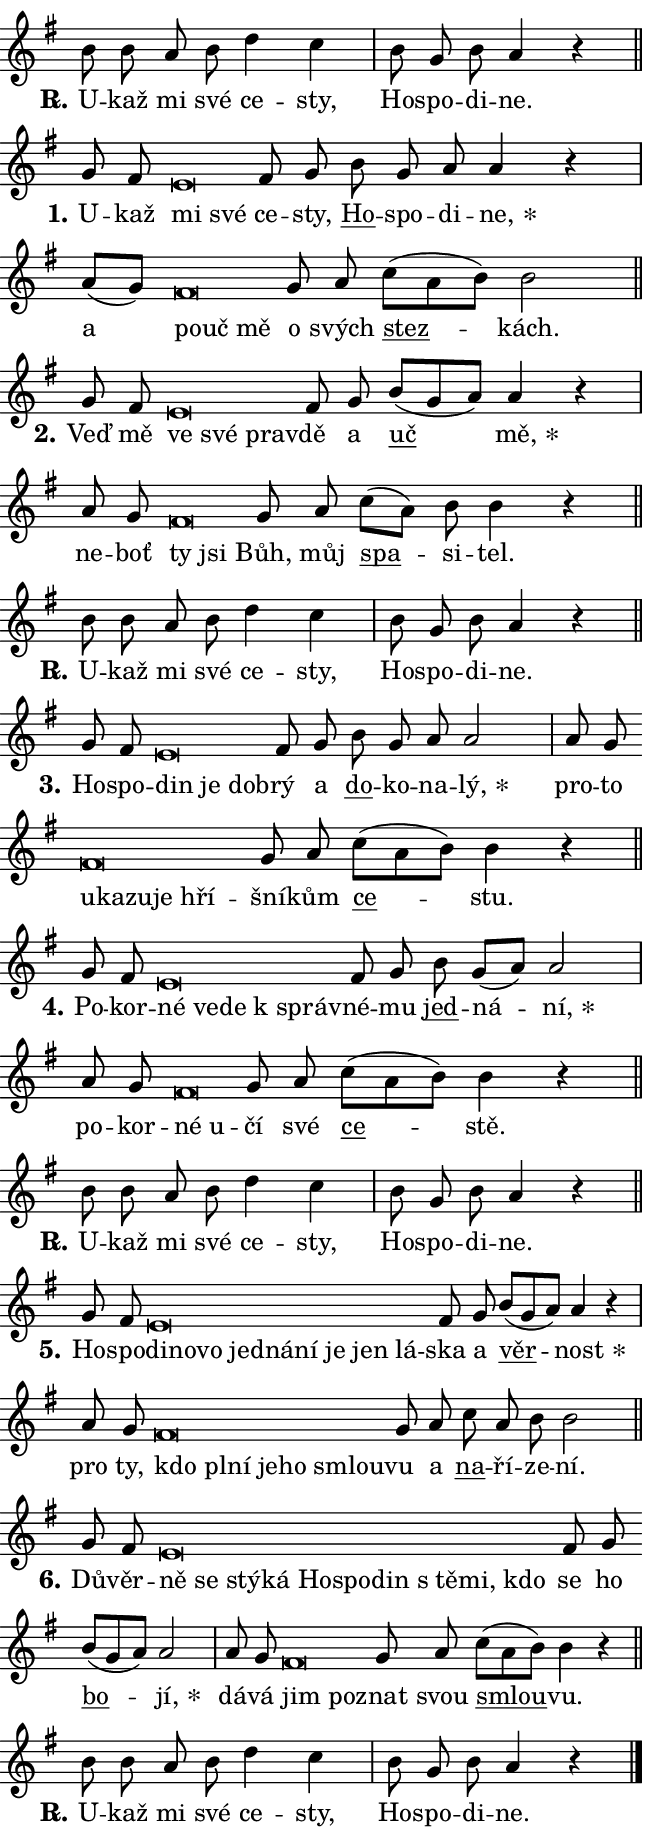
\version "2.24.0"
\header { tagline = "" }
\paper {
  indent = 0\cm
  top-margin = 0\cm
  right-margin = 0.13\cm % to fit lyric hyphens
  bottom-margin = 0\cm
  left-margin = 0\cm
  paper-width = 11\cm
  page-breaking = #ly:one-page-breaking
  system-system-spacing.basic-distance = #11
  score-system-spacing.basic-distance = #11
  ragged-last = ##f
}


%% Author: Thomas Morley
%% https://lists.gnu.org/archive/html/lilypond-user/2020-05/msg00002.html
#(define (line-position grob)
"Returns position of @var[grob} in current system:
   @code{'start}, if at first time-step
   @code{'end}, if at last time-step
   @code{'middle} otherwise
"
  (let* ((col (ly:item-get-column grob))
         (ln (ly:grob-object col 'left-neighbor))
         (rn (ly:grob-object col 'right-neighbor))
         (col-to-check-left (if (ly:grob? ln) ln col))
         (col-to-check-right (if (ly:grob? rn) rn col))
         (break-dir-left
           (and
             (ly:grob-property col-to-check-left 'non-musical #f)
             (ly:item-break-dir col-to-check-left)))
         (break-dir-right
           (and
             (ly:grob-property col-to-check-right 'non-musical #f)
             (ly:item-break-dir col-to-check-right))))
        (cond ((eqv? 1 break-dir-left) 'start)
              ((eqv? -1 break-dir-right) 'end)
              (else 'middle))))

#(define (tranparent-at-line-position vctor)
  (lambda (grob)
  "Relying on @code{line-position} select the relevant enry from @var{vctor}.
Used to determine transparency,"
    (case (line-position grob)
      ((end) (not (vector-ref vctor 0)))
      ((middle) (not (vector-ref vctor 1)))
      ((start) (not (vector-ref vctor 2))))))

noteHeadBreakVisibility =
#(define-music-function (break-visibility)(vector?)
"Makes @code{NoteHead}s transparent relying on @var{break-visibility}"
#{
  \override NoteHead.transparent =
    #(tranparent-at-line-position break-visibility)
#})

#(define delete-ledgers-for-transparent-note-heads
  (lambda (grob)
    "Reads whether a @code{NoteHead} is transparent.
If so this @code{NoteHead} is removed from @code{'note-heads} from
@var{grob}, which is supposed to be @code{LedgerLineSpanner}.
As a result ledgers are not printed for this @code{NoteHead}"
    (let* ((nhds-array (ly:grob-object grob 'note-heads))
           (nhds-list
             (if (ly:grob-array? nhds-array)
                 (ly:grob-array->list nhds-array)
                 '()))
           ;; Relies on the transparent-property being done before
           ;; Staff.LedgerLineSpanner.after-line-breaking is executed.
           ;; This is fragile ...
           (to-keep
             (remove
               (lambda (nhd)
                 (ly:grob-property nhd 'transparent #f))
               nhds-list)))
      ;; TODO find a better method to iterate over grob-arrays, similiar
      ;; to filter/remove etc for lists
      ;; For now rebuilt from scratch
      (set! (ly:grob-object grob 'note-heads)  '())
      (for-each
        (lambda (nhd)
          (ly:pointer-group-interface::add-grob grob 'note-heads nhd))
        to-keep))))

squashNotes = {
  \override NoteHead.X-extent = #'(-0.2 . 0.2)
  \override NoteHead.Y-extent = #'(-0.75 . 0)
  \override NoteHead.stencil =
    #(lambda (grob)
       (let ((pos (ly:grob-property grob 'staff-position)))
         (begin
           (if (< pos -7) (display "ERROR: Lower brevis then expected\n") (display ""))
           (if (<= pos -6) ly:text-interface::print ly:note-head::print))))
}
unSquashNotes = {
  \revert NoteHead.X-extent
  \revert NoteHead.Y-extent
  \revert NoteHead.stencil
}

hideNotes = \noteHeadBreakVisibility #begin-of-line-visible
unHideNotes = \noteHeadBreakVisibility #all-visible

% work-around for resetting accidentals
% https://lilypond.org/doc/v2.23/Documentation/notation/displaying-rhythms#unmetered-music
cadenzaMeasure = {
  \cadenzaOff
  \partial 1024 s1024
  \cadenzaOn
}

#(define-markup-command (accent layout props text) (markup?)
  "Underline accented syllable"
  (interpret-markup layout props
    #{\markup \override #'(offset . 4.3) \underline { #text }#}))

responsum = \markup \concat {
  "R" \hspace #-1.05 \path #0.1 #'((moveto 0 0.07) (lineto 0.9 0.8)) \hspace #0.05 "."
}

spaceSize = #0.6828661417322834 % exact space size for TeX Gyre Schola

\layout {
  \context {
    \Staff
    \remove "Time_signature_engraver"
    \override LedgerLineSpanner.after-line-breaking = #delete-ledgers-for-transparent-note-heads
  }
  \context {
    \Lyrics {
      \override LyricSpace.minimum-distance = \spaceSize
      \override LyricText.font-name = #"TeX Gyre Schola"
      \override LyricText.font-size = 1
      \override StanzaNumber.font-name = #"TeX Gyre Schola Bold"
      \override StanzaNumber.font-size = 1
    }
  }
  \context {
    \Score 
    \override NoteHead.text =
      #(lambda (grob) 
        (let ((pos (ly:grob-property grob 'staff-position)))
          #{\markup {
            \combine
              \halign #-0.55 \raise #(if (= pos -6) 0 0.5) \override #'(thickness . 2) \draw-line #'(3.2 . 0)
              \musicglyph "noteheads.sM1"
          }#}))
  }
}

% magnetic-lyrics.ily
%
%   written by
%     Jean Abou Samra <jean@abou-samra.fr>
%     Werner Lemberg <wl@gnu.org>
%
%   adapted by
%     Jiri Hon <jiri.hon@gmail.com>
%
% Version 2022-Apr-15

% https://www.mail-archive.com/lilypond-user@gnu.org/msg149350.html

#(define (Left_hyphen_pointer_engraver context)
   "Collect syllable-hyphen-syllable occurrences in lyrics and store
them in properties.  This engraver only looks to the left.  For
example, if the lyrics input is @code{foo -- bar}, it does the
following.

@itemize @bullet
@item
Set the @code{text} property of the @code{LyricHyphen} grob between
@q{foo} and @q{bar} to @code{foo}.

@item
Set the @code{left-hyphen} property of the @code{LyricText} grob with
text @q{foo} to the @code{LyricHyphen} grob between @q{foo} and
@q{bar}.
@end itemize

Use this auxiliary engraver in combination with the
@code{lyric-@/text::@/apply-@/magnetic-@/offset!} hook."
   (let ((hyphen #f)
         (text #f))
     (make-engraver
      (acknowledgers
       ((lyric-syllable-interface engraver grob source-engraver)
        (set! text grob)))
      (end-acknowledgers
       ((lyric-hyphen-interface engraver grob source-engraver)
        ;(when (not (grob::has-interface grob 'lyric-space-interface))
          (set! hyphen grob)));)
      ((stop-translation-timestep engraver)
       (when (and text hyphen)
         (ly:grob-set-object! text 'left-hyphen hyphen))
       (set! text #f)
       (set! hyphen #f)))))

#(define (lyric-text::apply-magnetic-offset! grob)
   "If the space between two syllables is less than the value in
property @code{LyricText@/.details@/.squash-threshold}, move the right
syllable to the left so that it gets concatenated with the left
syllable.

Use this function as a hook for
@code{LyricText@/.after-@/line-@/breaking} if the
@code{Left_@/hyphen_@/pointer_@/engraver} is active."
   (let ((hyphen (ly:grob-object grob 'left-hyphen #f)))
     (when hyphen
       (let ((left-text (ly:spanner-bound hyphen LEFT)))
         (when (grob::has-interface left-text 'lyric-syllable-interface)
           (let* ((common (ly:grob-common-refpoint grob left-text X))
                  (this-x-ext (ly:grob-extent grob common X))
                  (left-x-ext
                   (begin
                     ;; Trigger magnetism for left-text.
                     (ly:grob-property left-text 'after-line-breaking)
                     (ly:grob-extent left-text common X)))
                  ;; `delta` is the gap width between two syllables.
                  (delta (- (interval-start this-x-ext)
                            (interval-end left-x-ext)))
                  (details (ly:grob-property grob 'details))
                  (threshold (assoc-get 'squash-threshold details 0.2)))
             (when (< delta threshold)
               (let* (;; We have to manipulate the input text so that
                      ;; ligatures crossing syllable boundaries are not
                      ;; disabled.  For languages based on the Latin
                      ;; script this is essentially a beautification.
                      ;; However, for non-Western scripts it can be a
                      ;; necessity.
                      (lt (ly:grob-property left-text 'text))
                      (rt (ly:grob-property grob 'text))
                      (is-space (grob::has-interface hyphen 'lyric-space-interface))
                      (space (if is-space " " ""))
                      (extra-delta (if is-space spaceSize 0))
                      ;; Append new syllable.
                      (ltrt-space (if (and (string? lt) (string? rt))
                                (string-append lt space rt)
                                (make-concat-markup (list lt space rt))))
                      ;; Right-align `ltrt` to the right side.
                      (ltrt-space-markup (grob-interpret-markup
                               grob
                               (make-translate-markup
                                (cons (interval-length this-x-ext) 0)
                                (make-right-align-markup ltrt-space)))))
                 (begin
                   ;; Don't print `left-text`.
                   (ly:grob-set-property! left-text 'stencil #f)
                   ;; Set text and stencil (which holds all collected
                   ;; syllables so far) and shift it to the left.
                   (ly:grob-set-property! grob 'text ltrt-space)
                   (ly:grob-set-property! grob 'stencil ltrt-space-markup)
                   (ly:grob-translate-axis! grob (- (- delta extra-delta)) X))))))))))


#(define (lyric-hyphen::displace-bounds-first grob)
   ;; Make very sure this callback isn't triggered too early.
   (let ((left (ly:spanner-bound grob LEFT))
         (right (ly:spanner-bound grob RIGHT)))
     (ly:grob-property left 'after-line-breaking)
     (ly:grob-property right 'after-line-breaking)
     (ly:lyric-hyphen::print grob)))

squashThreshold = #0.4

\layout {
  \context {
    \Lyrics
    \consists #Left_hyphen_pointer_engraver
    \override LyricText.after-line-breaking =
      #lyric-text::apply-magnetic-offset!
    \override LyricHyphen.stencil = #lyric-hyphen::displace-bounds-first
    \override LyricText.details.squash-threshold = \squashThreshold
    \override LyricHyphen.minimum-distance = 0
    \override LyricHyphen.minimum-length = \squashThreshold
  }
}

squashText = \override LyricText.details.squash-threshold = 9999
unSquashText = \override LyricText.details.squash-threshold = \squashThreshold

leftText = \override LyricText.self-alignment-X = #LEFT
unLeftText = \revert LyricText.self-alignment-X

starOffset = #(lambda (grob) 
                (let ((x_offset (ly:self-alignment-interface::aligned-on-x-parent grob)))
                  (if (= x_offset 0) 0 (+ x_offset 1.2))))

star = #(define-music-function (syllable)(string?)
"Append star separator at the end of a syllable"
#{
  \once \override LyricText.X-offset = #starOffset
  \lyricmode { \markup {
    #syllable
    \override #'((font-name . "TeX Gyre Schola Bold")) \hspace #0.2 \lower #0.65 \larger "*"
  } }
#})

starAccent = #(define-music-function (syllable)(string?)
"Append star separator at the end of a syllable and make accent"
#{
  \once \override LyricText.X-offset = #starOffset
  \lyricmode { \markup {
    \accent #syllable
    \override #'((font-name . "TeX Gyre Schola Bold")) \hspace #0.2 \lower #0.65 \larger "*"
  } }
#})

breath = #(define-music-function (syllable)(string?)
"Append breathing indicator at the end of a syllable"
#{
  \lyricmode { \markup { #syllable "+" } }
#})

optionalBreath = #(define-music-function (syllable)(string?)
"Append optional breathing indicator at the end of a syllable"
#{
  \lyricmode { \markup { #syllable "(+)" } }
#})


\score {
    <<
        \new Voice = "melody" { \cadenzaOn \key g \major \relative { b'8 b a b d4 c \cadenzaMeasure \bar "|" b8 g b a4 r \cadenzaMeasure \bar "||" \break } }
        \new Lyrics \lyricsto "melody" { \lyricmode { \set stanza = \responsum
U -- kaž mi své ce -- sty, Ho -- spo -- di -- ne. } }
    >>
    \layout {}
}

\score {
    <<
        \new Voice = "melody" { \cadenzaOn \key g \major \relative { g'8 fis \bar "" \squashNotes e\breve*1/16 \hideNotes \breve*1/16 \bar "" \unHideNotes \unSquashNotes fis8 g \bar "" b g a a4 r \cadenzaMeasure \bar "|" a8[( g)] \bar "" \squashNotes fis\breve*1/16 \hideNotes \breve*1/16 \breve*1/16 \bar "" \unHideNotes \unSquashNotes g8 a \bar "" c[( a b)] b2 \cadenzaMeasure \bar "||" \break } }
        \new Lyrics \lyricsto "melody" { \lyricmode { \set stanza = "1."
U -- kaž \leftText mi \squashText své \unLeftText \unSquashText ce -- sty, \markup \accent Ho -- spo -- di -- \star ne, a \leftText po -- \squashText uč mě \unLeftText \unSquashText o svých \markup \accent stez -- kách. } }
    >>
    \layout {}
}

\score {
    <<
        \new Voice = "melody" { \cadenzaOn \key g \major \relative { g'8 fis \bar "" \squashNotes e\breve*1/16 \hideNotes \breve*1/16 \breve*1/16 \bar "" \unHideNotes \unSquashNotes fis8 g \bar "" b[( g a)] a4 r \cadenzaMeasure \bar "|" a8 g \bar "" \squashNotes fis\breve*1/16 \hideNotes \breve*1/16 \bar "" \unHideNotes \unSquashNotes g8 a \bar "" c[( a)] b b4 r \cadenzaMeasure \bar "||" \break } }
        \new Lyrics \lyricsto "melody" { \lyricmode { \set stanza = "2."
Veď mě \leftText ve \squashText své prav -- \unLeftText \unSquashText dě a \markup \accent uč \star mě, ne -- boť \leftText ty \squashText jsi \unLeftText \unSquashText Bůh, můj \markup \accent spa -- si -- tel. } }
    >>
    \layout {}
}

\score {
    <<
        \new Voice = "melody" { \cadenzaOn \key g \major \relative { b'8 b a b d4 c \cadenzaMeasure \bar "|" b8 g b a4 r \cadenzaMeasure \bar "||" \break } }
        \new Lyrics \lyricsto "melody" { \lyricmode { \set stanza = \responsum
U -- kaž mi své ce -- sty, Ho -- spo -- di -- ne. } }
    >>
    \layout {}
}

\score {
    <<
        \new Voice = "melody" { \cadenzaOn \key g \major \relative { g'8 fis \bar "" \squashNotes e\breve*1/16 \hideNotes \breve*1/16 \breve*1/16 \bar "" \unHideNotes \unSquashNotes fis8 g \bar "" b g a a2 \cadenzaMeasure \bar "|" a8 g \bar "" \squashNotes fis\breve*1/16 \hideNotes \breve*1/16 \bar "" \breve*1/16 \bar "" \breve*1/16 \breve*1/16 \bar "" \unHideNotes \unSquashNotes g8 a \bar "" c[( a b)] b4 r \cadenzaMeasure \bar "||" \break } }
        \new Lyrics \lyricsto "melody" { \lyricmode { \set stanza = "3."
Ho -- spo -- \leftText din \squashText je dob -- \unLeftText \unSquashText rý a \markup \accent do -- ko -- na -- \star lý, pro -- to \leftText u -- \squashText ka -- zu -- je hří -- \unLeftText \unSquashText šní -- kům \markup \accent ce -- stu. } }
    >>
    \layout {}
}

\score {
    <<
        \new Voice = "melody" { \cadenzaOn \key g \major \relative { g'8 fis \bar "" \squashNotes e\breve*1/16 \hideNotes \breve*1/16 \bar "" \breve*1/16 \breve*1/16 \bar "" \unHideNotes \unSquashNotes fis8 g \bar "" b g[( a)] a2 \cadenzaMeasure \bar "|" a8 g \bar "" \squashNotes fis\breve*1/16 \hideNotes \breve*1/16 \bar "" \unHideNotes \unSquashNotes g8 a \bar "" c[( a b)] b4 r \cadenzaMeasure \bar "||" \break } }
        \new Lyrics \lyricsto "melody" { \lyricmode { \set stanza = "4."
Po -- kor -- \leftText né \squashText ve -- de "k správ" -- \unLeftText \unSquashText né -- mu \markup \accent jed -- ná -- \star ní, po -- kor -- \leftText né \squashText u -- \unLeftText \unSquashText čí své \markup \accent ce -- stě. } }
    >>
    \layout {}
}

\score {
    <<
        \new Voice = "melody" { \cadenzaOn \key g \major \relative { b'8 b a b d4 c \cadenzaMeasure \bar "|" b8 g b a4 r \cadenzaMeasure \bar "||" \break } }
        \new Lyrics \lyricsto "melody" { \lyricmode { \set stanza = \responsum
U -- kaž mi své ce -- sty, Ho -- spo -- di -- ne. } }
    >>
    \layout {}
}

\score {
    <<
        \new Voice = "melody" { \cadenzaOn \key g \major \relative { g'8 fis \bar "" \squashNotes e\breve*1/16 \hideNotes \breve*1/16 \bar "" \breve*1/16 \bar "" \breve*1/16 \bar "" \breve*1/16 \bar "" \breve*1/16 \bar "" \breve*1/16 \bar "" \breve*1/16 \breve*1/16 \bar "" \unHideNotes \unSquashNotes fis8 g \bar "" b[( g a)] a4 r \cadenzaMeasure \bar "|" a8 g \bar "" \squashNotes fis\breve*1/16 \hideNotes \breve*1/16 \bar "" \breve*1/16 \bar "" \breve*1/16 \bar "" \breve*1/16 \breve*1/16 \bar "" \unHideNotes \unSquashNotes g8 a \bar "" c a b b2 \cadenzaMeasure \bar "||" \break } }
        \new Lyrics \lyricsto "melody" { \lyricmode { \set stanza = "5."
Ho -- spo -- \leftText di -- \squashText no -- vo jed -- ná -- ní je jen lá -- \unLeftText \unSquashText ska a \markup \accent věr -- \star nost pro ty, \leftText kdo \squashText pl -- ní je -- ho smlou -- \unLeftText \unSquashText vu a \markup \accent na -- ří -- ze -- ní. } }
    >>
    \layout {}
}

\score {
    <<
        \new Voice = "melody" { \cadenzaOn \key g \major \relative { g'8 fis \bar "" \squashNotes e\breve*1/16 \hideNotes \breve*1/16 \bar "" \breve*1/16 \bar "" \breve*1/16 \bar "" \breve*1/16 \bar "" \breve*1/16 \bar "" \breve*1/16 \bar "" \breve*1/16 \bar "" \breve*1/16 \breve*1/16 \bar "" \unHideNotes \unSquashNotes fis8 g \bar "" b[( g a)] a2 \cadenzaMeasure \bar "|" a8 g \bar "" \squashNotes fis\breve*1/16 \hideNotes \breve*1/16 \bar "" \unHideNotes \unSquashNotes g8 a \bar "" c[( a b)] b4 r \cadenzaMeasure \bar "||" \break } }
        \new Lyrics \lyricsto "melody" { \lyricmode { \set stanza = "6."
Dů -- věr -- \leftText ně \squashText se stý -- ká Ho -- spo -- din "s tě" -- mi, kdo \unLeftText \unSquashText se ho \markup \accent bo -- \star jí, dá -- vá \leftText jim \squashText po -- \unLeftText \unSquashText znat svou \markup \accent smlou -- vu. } }
    >>
    \layout {}
}

\score {
    <<
        \new Voice = "melody" { \cadenzaOn \key g \major \relative { b'8 b a b d4 c \cadenzaMeasure \bar "|" b8 g b a4 r \cadenzaMeasure \bar "||" \break } \bar "|." }
        \new Lyrics \lyricsto "melody" { \lyricmode { \set stanza = \responsum
U -- kaž mi své ce -- sty, Ho -- spo -- di -- ne. } }
    >>
    \layout {}
}
